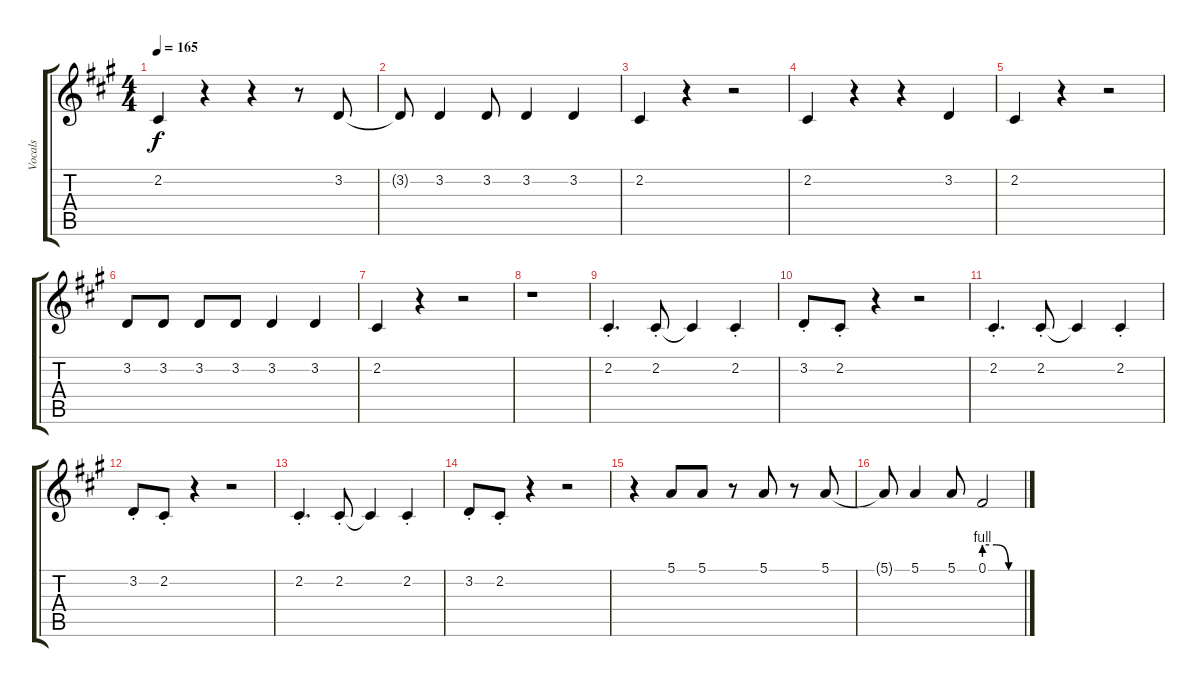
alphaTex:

\track ("Vocals" "Vocals") {instrument recorder}
\staff {score tabs}
\tuning (E4 B3 G3 D3 A2 E2) {hide}
\ts (4 4)
\tempo 165
\clef g2
\ks a
2.2.4{dy f} r.4 r.4 r.8 3.2.8 |
3.2{t}.8 3.2.4 3.2.8 3.2.4 3.2.4 |
2.2.4 r.4 r.2 |
2.2.4 r.4 r.4 3.2.4 |
2.2.4 r.4 r.2 |
3.2.8 3.2.8 3.2.8 3.2.8 3.2.4 3.2.4 |
2.2.4 r.4 r.2 |
r.1 |
2.2{st}.4{d} 2.2{st}.8 2.2{t}.4 2.2{st}.4 |
3.2{st}.8 2.2{st}.8 r.4 r.2 |
2.2{st}.4{d} 2.2{st}.8 2.2{t}.4 2.2{st}.4 |
3.2{st}.8 2.2{st}.8 r.4 r.2 |
2.2{st}.4{d} 2.2{st}.8 2.2{t}.4 2.2{st}.4 |
3.2{st}.8 2.2{st}.8 r.4 r.2 |
r.4 5.1.8 5.1.8 r.8 5.1.8 r.8 5.1.8 |
5.1{t}.8 5.1.4 5.1.8 0.1{be (custom 0 4 20 4 40 0 60 0)}.2
